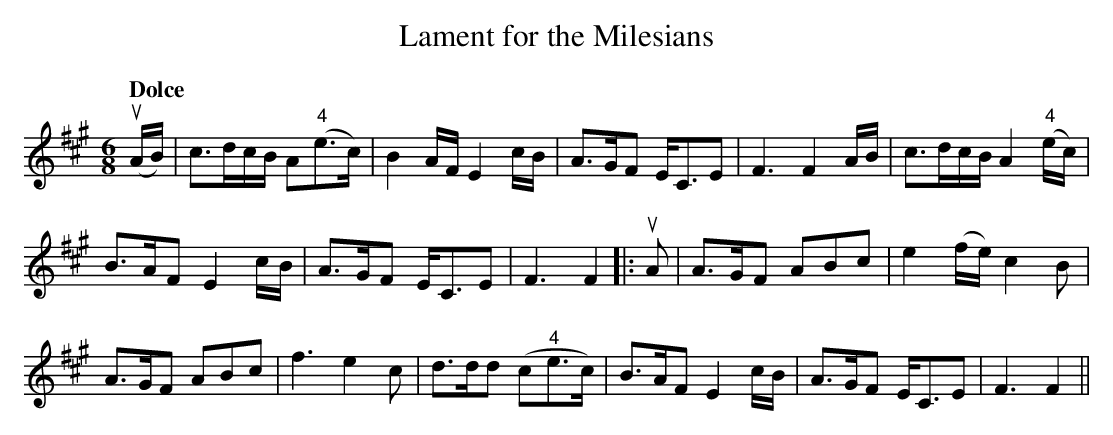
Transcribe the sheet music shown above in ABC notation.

X:1
T:Lament for the Milesians
M:6/8
L:1/8
Q:"Dolce"
K:A
u(A/B/)|c>dc/B/ A"4"(e>c)|B2 A/F/ E2 c/B/|A>GF E<CE|F3 F2 A/B/|c>dc/B/ A2 "4"(e/c/)|
B>AFE2 c/B/|A>GF E<CE |F3 F2|:uA|A>GF ABc|e2 (f/e/) c2B|
A>GF ABc|f3 e2-c|d>dd (c"4"e>c)|B>AF E2 c/B/|A>GF E<CE|F3 F2||
